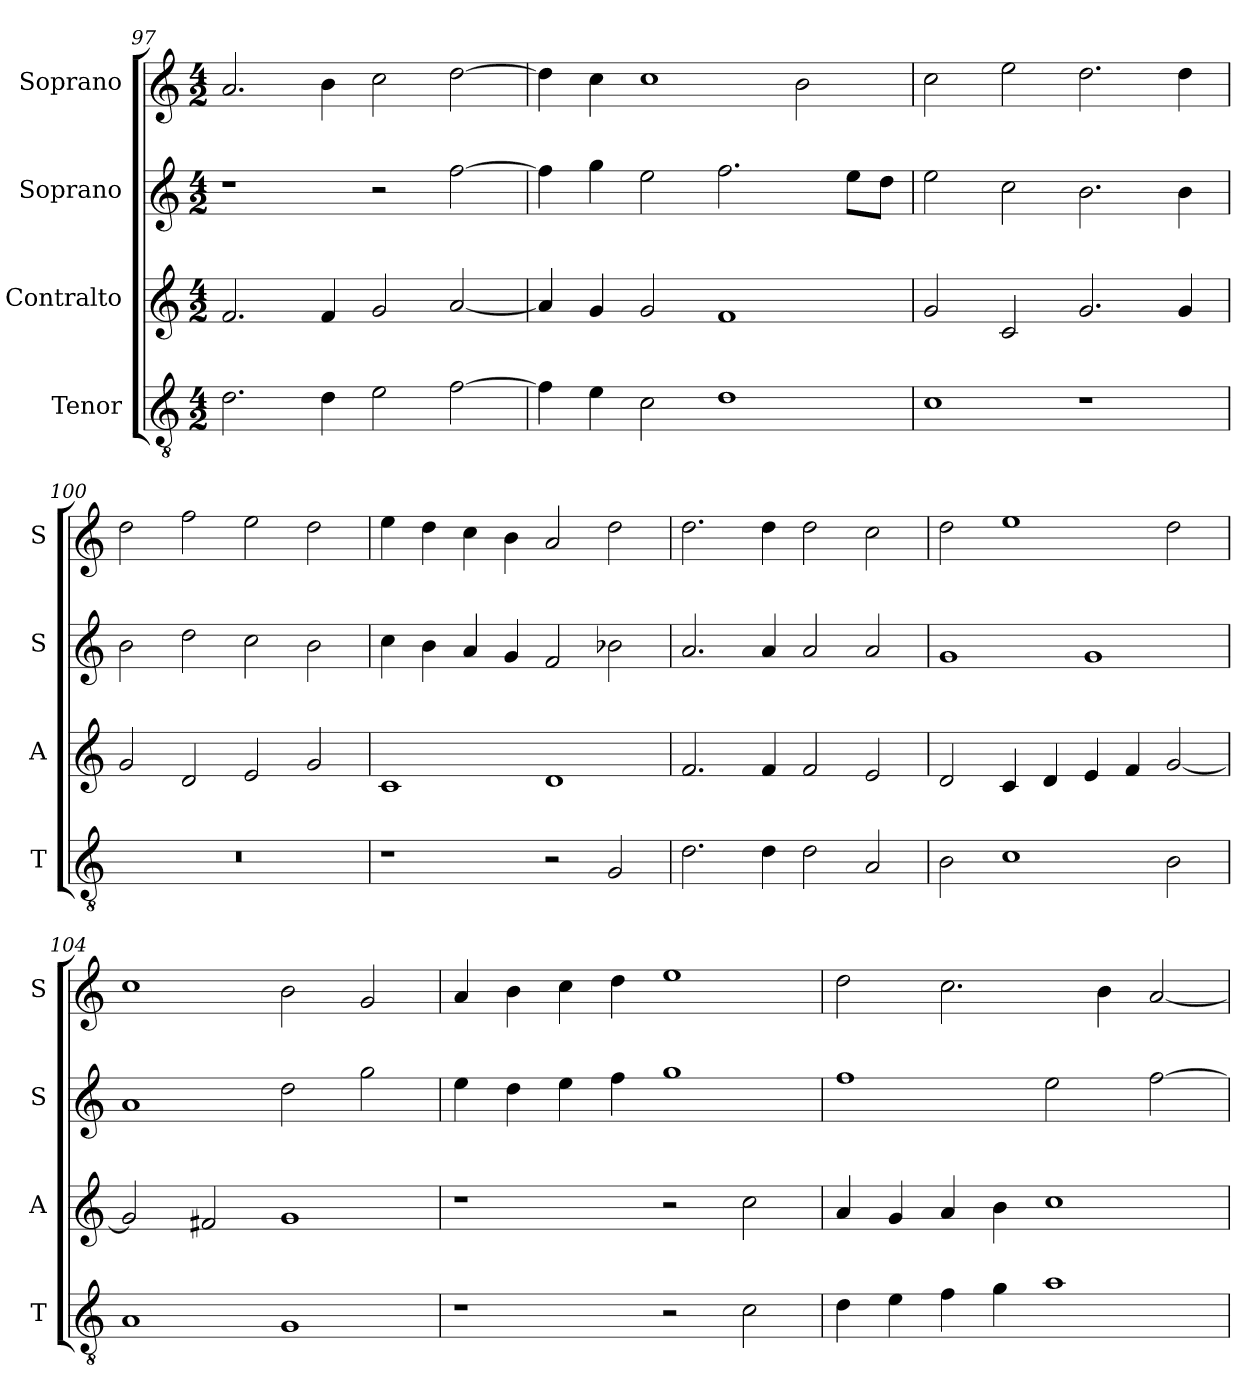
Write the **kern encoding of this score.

**kern	**kern	**kern	**kern
*part4	*part3	*part2	*part1
*staff4	*staff3	*staff2	*staff1
*I"Tenor	*I"Contralto	*I"Soprano	*I"Soprano
*I'T	*I'A	*I'S	*I'S
*clefGv2	*clefG2	*clefG2	*clefG2
*k[]	*k[]	*k[]	*k[]
*C:ion	*C:ion	*C:ion	*C:ion
*M4/2	*M4/2	*M4/2	*M4/2
=97	=97	=97	=97
2.d	2.f	1r	2.a
4d	4f	.	4b
2e	2g	2r	2cc
[2f	[2a	[2ff	[2dd
=98	=98	=98	=98
4f]	4a]	4ff]	4dd]
4e	4g	4gg	4cc
2c	2g	2ee	1cc
1d	1f	2.ff	.
.	.	.	2b
.	.	8ee\L	.
.	.	8dd\J	.
=99	=99	=99	=99
1c	2g	2ee	2cc
.	2c	2cc	2ee
1r	2.g	2.b	2.dd
.	4g	4b	4dd
=100	=100	=100	=100
0r	2g	2b	2dd
.	2d	2dd	2ff
.	2e	2cc	2ee
.	2g	2b	2dd
=101	=101	=101	=101
1r	1c	4cc	4ee
.	.	4b	4dd
.	.	4a	4cc
.	.	4g	4b
2r	1d	2f	2a
2G	.	2b-X	2dd
=102	=102	=102	=102
2.d	2.f	2.a	2.dd
4d	4f	4a	4dd
2d	2f	2a	2dd
2A	2e	2a	2cc
=103	=103	=103	=103
2B	2d	1g	2dd
1c	4c	.	1ee
.	4d	.	.
.	4e	1g	.
.	4f	.	.
2B	[2g	.	2dd
=104	=104	=104	=104
1A	2g]	1a	1cc
.	2f#X	.	.
1G	1g	2dd	2b
.	.	2gg	2g
=105	=105	=105	=105
1r	1r	4ee	4a
.	.	4dd	4b
.	.	4ee	4cc
.	.	4ff	4dd
2r	2r	1gg	1ee
2c	2cc	.	.
=106	=106	=106	=106
4d	4a	1ff	2dd
4e	4g	.	.
4f	4a	.	2.cc
4g	4b	.	.
1a	1cc	2ee	.
.	.	.	4b
.	.	[2ff	[2a
=	=	=	=
*-	*-	*-	*-
